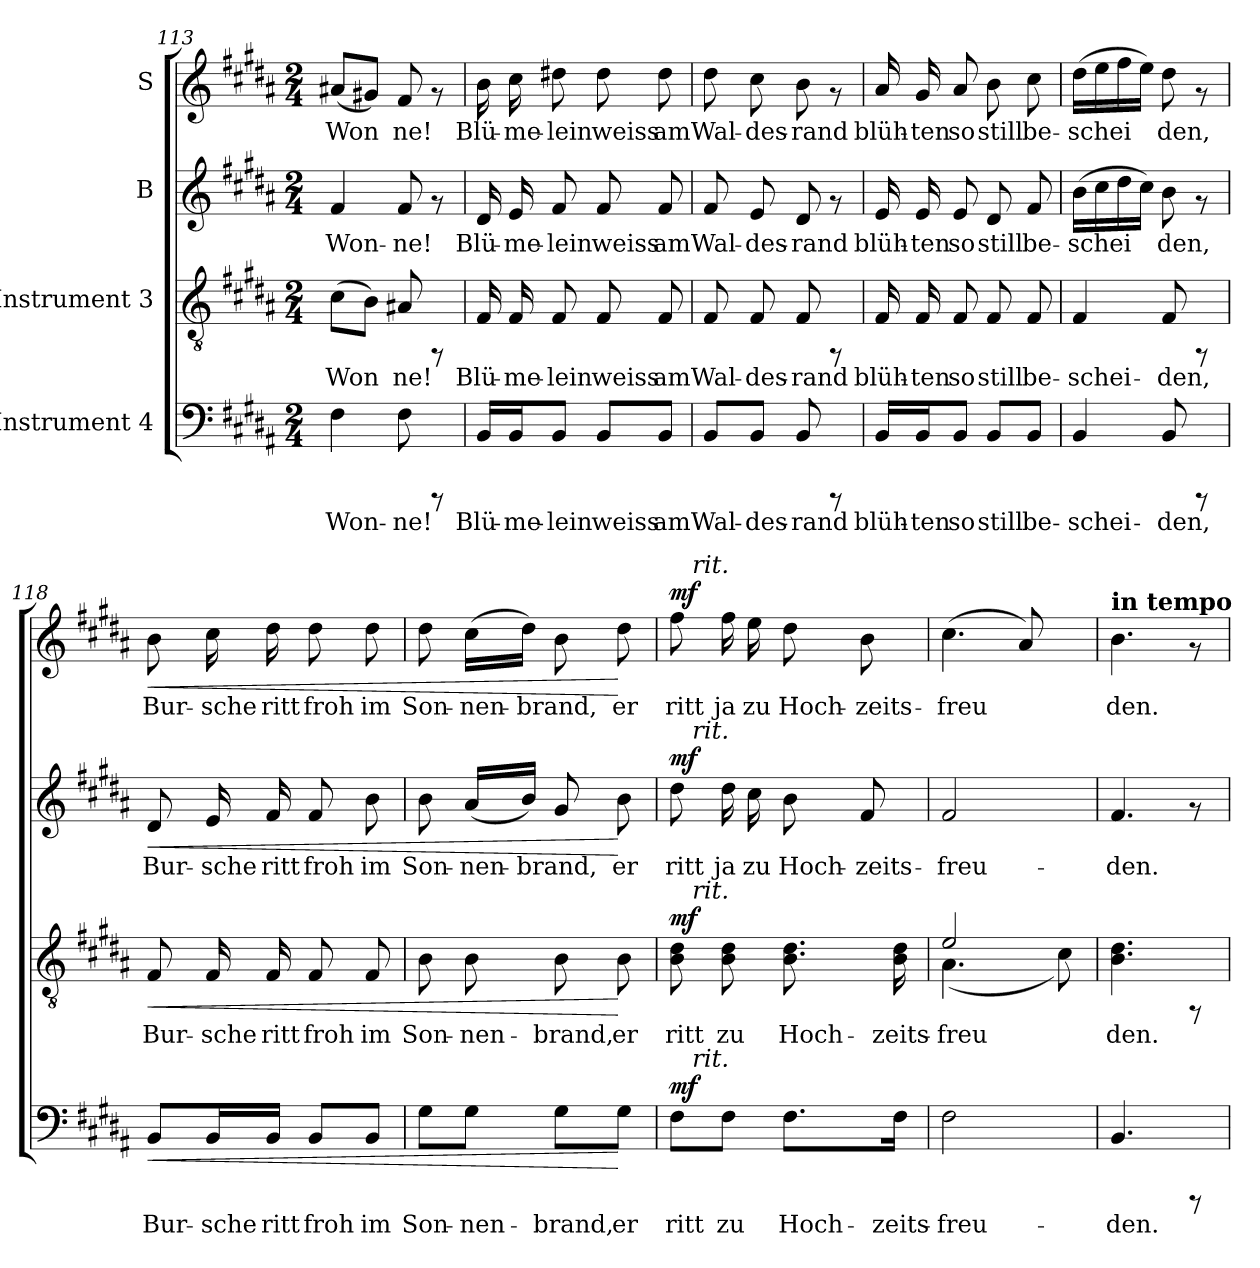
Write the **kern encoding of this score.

**kern	**text	**dynam	**kern	**text	**dynam	**kern	**text	**dynam	**kern	**text	**dynam
*part4	*part4	*part4	*part3	*part3	*part3	*part2	*part2	*part2	*part1	*part1	*part1
*staff4	*staff4	*staff4	*staff3	*staff3	*staff3	*staff2	*staff2	*staff2	*staff1	*staff1	*staff1
*I"Instrument 4	*	*	*I"Instrument 3	*	*	*I"B	*	*	*I"S	*	*
!!LO:LB:g=z
*clefF4	*	*	*clefGv2	*	*	*clefG2	*	*	*clefG2	*	*
*k[f#c#g#d#a#]	*	*	*k[f#c#g#d#a#]	*	*	*k[f#c#g#d#a#]	*	*	*k[f#c#g#d#a#]	*	*
*B:	*	*	*B:	*	*	*B:	*	*	*B:	*	*
*M2/4	*	*	*M2/4	*	*	*M2/4	*	*	*M2/4	*	*
=113	=113	=113	=113	=113	=113	=113	=113	=113	=113	=113	=113
!	!LO:LY:b:cj	!	!	!LO:LY:b:cj	!	!	!LO:LY:b:cj	!	!	!LO:LY:b:cj	!
4F#\	Won-	.	(>8c#\L	Won-	.	4f#/	Won-	.	(<8a#X/L	Won-	.
!	!	!	!	!LO:LY:b:cj	!	!	!	!	!	!LO:LY:b:cj	!
.	.	.	8B\J)	--	.	.	.	.	8g#X/J)	--	.
!	!LO:LY:b:cj	!	!	!LO:LY:b:cj	!	!	!LO:LY:b:cj	!	!	!LO:LY:b:cj	!
8F#\	-ne!	.	8A#X/	-ne!	.	8f#/	-ne!	.	8f#/	-ne!	.
8rCCC	.	.	8rFF	.	.	8rf	.	.	8rf	.	.
=114	=114	=114	=114	=114	=114	=114	=114	=114	=114	=114	=114
!	!LO:LY:b:cj	!	!	!LO:LY:b:cj	!	!	!LO:LY:b:cj	!	!	!LO:LY:b:cj	!
16BB/LL	Blü-	.	16F#/	Blü-	.	16d#/	Blü-	.	16b\	Blü-	.
!	!LO:LY:b:cj	!	!	!LO:LY:b:cj	!	!	!LO:LY:b:cj	!	!	!LO:LY:b:cj	!
16BB/J	-me-	.	16F#/	-me-	.	16e/	-me-	.	16cc#\	-me-	.
!	!LO:LY:b:cj	!	!	!LO:LY:b:cj	!	!	!LO:LY:b:cj	!	!	!LO:LY:b:cj	!
8BB/J	-lein	.	8F#/	-lein	.	8f#/	-lein	.	8dd#X\	-lein	.
!	!LO:LY:b:cj	!	!	!LO:LY:b:cj	!	!	!LO:LY:b:cj	!	!	!LO:LY:b:cj	!
8BB/L	weiss	.	8F#/	weiss	.	8f#/	weiss	.	8dd#\	weiss	.
!	!LO:LY:b:cj	!	!	!LO:LY:b:cj	!	!	!LO:LY:b:cj	!	!	!LO:LY:b:cj	!
8BB/J	am	.	8F#/	am	.	8f#/	am	.	8dd#\	am	.
=115	=115	=115	=115	=115	=115	=115	=115	=115	=115	=115	=115
!	!LO:LY:b:cj	!	!	!LO:LY:b:cj	!	!	!LO:LY:b:cj	!	!	!LO:LY:b:cj	!
8BB/L	Wal-	.	8F#/	Wal-	.	8f#/	Wal-	.	8dd#\	Wal-	.
!	!LO:LY:b:cj	!	!	!LO:LY:b:cj	!	!	!LO:LY:b:cj	!	!	!LO:LY:b:cj	!
8BB/J	-des-	.	8F#/	-des-	.	8e/	-des-	.	8cc#\	-des-	.
!	!LO:LY:b:cj	!	!	!LO:LY:b:cj	!	!	!LO:LY:b:cj	!	!	!LO:LY:b:cj	!
8BB/	-rand	.	8F#/	-rand	.	8d#/	-rand	.	8b\	-rand	.
8rCCC	.	.	8rFF	.	.	8rf	.	.	8rf	.	.
=116	=116	=116	=116	=116	=116	=116	=116	=116	=116	=116	=116
!	!LO:LY:b:cj	!	!	!LO:LY:b:cj	!	!	!LO:LY:b:cj	!	!	!LO:LY:b:cj	!
16BB/LL	blüh-	.	16F#/	blüh-	.	16e/	blüh-	.	16a#/	blüh-	.
!	!LO:LY:b:cj	!	!	!LO:LY:b:cj	!	!	!LO:LY:b:cj	!	!	!LO:LY:b:cj	!
16BB/J	-ten	.	16F#/	-ten	.	16e/	-ten	.	16g#/	-ten	.
!	!LO:LY:b:cj	!	!	!LO:LY:b:cj	!	!	!LO:LY:b:cj	!	!	!LO:LY:b:cj	!
8BB/J	so	.	8F#/	so	.	8e/	so	.	8a#/	so	.
!	!LO:LY:b:cj	!	!	!LO:LY:b:cj	!	!	!LO:LY:b:cj	!	!	!LO:LY:b:cj	!
8BB/L	still	.	8F#/	still	.	8d#/	still	.	8b\	still	.
!	!LO:LY:b:cj	!	!	!LO:LY:b:cj	!	!	!LO:LY:b:cj	!	!	!LO:LY:b:cj	!
8BB/J	be-	.	8F#/	be-	.	8f#/	be-	.	8cc#\	be-	.
=117	=117	=117	=117	=117	=117	=117	=117	=117	=117	=117	=117
!	!LO:LY:b:cj	!	!	!LO:LY:b:cj	!	!	!LO:LY:b:cj	!	!	!LO:LY:b:cj	!
4BB/	-schei-	.	4F#/	-schei-	.	(>16b\L	-schei-	.	(>16dd#\L	-schei-	.
!	!	!	!	!	!	!	!LO:LY:b:cj	!	!	!LO:LY:b:cj	!
.	.	.	.	.	.	16cc#\	--	.	16ee\	--	.
!	!	!	!	!	!	!	!LO:LY:b:cj	!	!	!LO:LY:b:cj	!
.	.	.	.	.	.	16dd#\	--	.	16ff#\	--	.
!	!	!	!	!	!	!	!LO:LY:b:cj	!	!	!LO:LY:b:cj	!
.	.	.	.	.	.	16cc#\J)	--	.	16ee\J)	--	.
!	!LO:LY:b:cj	!	!	!LO:LY:b:cj	!	!	!LO:LY:b:cj	!	!	!LO:LY:b:cj	!
8BB/	-den,	.	8F#/	-den,	.	8b\	-den,	.	8dd#\	-den,	.
8rCCC	.	.	8rFF	.	.	8rf	.	.	8rf	.	.
!!LO:LB:g=z
=118	=118	=118	=118	=118	=118	=118	=118	=118	=118	=118	=118
!	!LO:LY:b:cj	!LO:HP:b	!	!LO:LY:b:cj	!LO:HP:b	!	!LO:LY:b:cj	!LO:HP:b	!	!LO:LY:b:cj	!LO:HP:b
8BB/L	Bur-	<	8F#/	Bur-	<	8d#/	Bur-	<	8b\	Bur-	<
!	!LO:LY:b:cj	!	!	!LO:LY:b:cj	!	!	!LO:LY:b:cj	!	!	!LO:LY:b:cj	!
16BB/L	-sche	.	16F#/	-sche	.	16e/	-sche	.	16cc#\	-sche	.
!	!LO:LY:b:cj	!	!	!LO:LY:b:cj	!	!	!LO:LY:b:cj	!	!	!LO:LY:b:cj	!
16BB/JJ	ritt	.	16F#/	ritt	.	16f#/	ritt	.	16dd#\	ritt	.
!	!LO:LY:b:cj	!	!	!LO:LY:b:cj	!	!	!LO:LY:b:cj	!	!	!LO:LY:b:cj	!
8BB/L	froh	.	8F#/	froh	.	8f#/	froh	.	8dd#\	froh	.
!	!LO:LY:b:cj	!	!	!LO:LY:b:cj	!	!	!LO:LY:b:cj	!	!	!LO:LY:b:cj	!
8BB/J	im	.	8F#/	im	.	8b\	im	.	8dd#\	im	.
=119	=119	=119	=119	=119	=119	=119	=119	=119	=119	=119	=119
!	!LO:LY:b:cj	!	!	!LO:LY:b:cj	!	!	!LO:LY:b:cj	!	!	!LO:LY:b:cj	!
8G#\L	Son-	.	8B\	Son-	.	8b\	Son-	.	8dd#\	Son-	.
!	!LO:LY:b:cj	!	!	!LO:LY:b:cj	!	!	!LO:LY:b:cj	!	!	!LO:LY:b:cj	!
8G#\J	-nen-	.	8B\	-nen-	.	(<16a#/L	-nen-	.	(>16cc#\L	-nen-	.
!	!	!	!	!	!	!	!LO:LY:b:cj	!	!	!LO:LY:b:cj	!
.	.	.	.	.	.	16b/J)	-brand,	.	16dd#\J)	-brand,	.
!	!LO:LY:b:cj	!	!	!LO:LY:b:cj	!	!	!LO:LY:b:cj	!	!	!LO:LY:b:cj	!
8G#\L	-brand,	.	8B\	-brand,	.	8g#/	.	.	8b\	.	.
!	!LO:LY:b:cj	!	!	!LO:LY:b:cj	!	!	!LO:LY:b:cj	!	!	!LO:LY:b:cj	!
8G#\J	er	[	8B\	er	[	8b\	er	[	8dd#\	er	[
=120	=120	=120	=120	=120	=120	=120	=120	=120	=120	=120	=120
!	!LO:LY:b:cj	!LO:DY:a	!	!LO:LY:b:cj	!LO:DY:a	!	!LO:LY:b:cj	!LO:DY:a	!	!LO:LY:b:cj	!LO:DY:a
*^	*	*	*^	*	*	*^	*	*	*^	*	*
8F#\L	32.ryy	ritt	mf	8d#\ 8B\	32.ryy	ritt	mf	8dd#\	32.ryy	ritt	mf	8ff#\	32.ryy	ritt	mf
!	!	!	!	!	!	!	!	!	!	!	!	!	!LO:TX:a:i:t=rit.	!	!
!	!	!	!	!	!	!	!	!	!LO:TX:a:i:t=rit.	!	!	!	!	!	!
!	!	!	!	!	!LO:TX:a:i:t=rit.	!	!	!	!	!	!	!	!	!	!
!	!LO:TX:a:i:t=rit.	!	!	!	!	!	!	!	!	!	!	!	!	!	!
.	4ryy	.	.	.	4ryy	.	.	.	4ryy	.	.	.	4ryy	.	.
!	!	!LO:LY:b:cj	!	!	!	!LO:LY:b:cj	!	!	!	!LO:LY:b:cj	!	!	!	!LO:LY:b:cj	!
8F#\J	.	zu	.	8d#\ 8B\	.	zu	.	16dd#\	.	ja	.	16ff#\	.	ja	.
!	!	!	!	!	!	!	!	!	!	!LO:LY:b:cj	!	!	!	!LO:LY:b:cj	!
.	.	.	.	.	.	.	.	16cc#\	.	zu	.	16ee\	.	zu	.
!	!	!LO:LY:b:cj	!	!	!	!LO:LY:b:cj	!	!	!	!LO:LY:b:cj	!	!	!	!LO:LY:b:cj	!
8.F#\L	.	Hoch-	.	8.d#\ 8.B\	.	Hoch-	.	8b\	.	Hoch-	.	8dd#\	.	Hoch-	.
.	8ryy	.	.	.	8ryy	.	.	.	8ryy	.	.	.	8ryy	.	.
!	!	!	!	!	!	!	!	!	!	!LO:LY:b:cj	!	!	!	!LO:LY:b:cj	!
.	.	.	.	.	.	.	.	8f#/	.	-zeits-	.	8b\	.	-zeits-	.
.	16ryy	.	.	.	16ryy	.	.	.	16ryy	.	.	.	16ryy	.	.
!	!	!LO:LY:b:cj	!	!	!	!LO:LY:b:cj	!	!	!	!	!	!	!	!	!
16F#\Jk	.	-zeits-	.	16d#\ 16B\	.	-zeits-	.	.	.	.	.	.	.	.	.
.	64ryy	.	.	.	64ryy	.	.	.	64ryy	.	.	.	64ryy	.	.
=121	=121	=121	=121	=121	=121	=121	=121	=121	=121	=121	=121	=121	=121	=121	=121
!	!	!LO:LY:b:cj	!	!	!	!LO:LY:b:cj	!	!	!	!LO:LY:b:cj	!	!	!	!LO:LY:b:cj	!
*	*	*	*	*	*	*	*	*v	*v	*	*	*	*	*	*
*v	*v	*	*	*	*	*	*	*	*	*	*v	*v	*	*
2F#\	-freu-	.	2e/	(<4.A#\	-freu-	.	2f#/	-freu-	.	(>4.cc#\	-freu-	.
!	!	!	!	!	!	!	!	!	!	!	!LO:LY:b:cj	!
.	.	.	.	4ryy	.	.	.	.	.	8a#/)	--	.
!	!	!	!	!	!LO:LY:b:cj	!	!	!	!	!	!	!
8ryy	.	.	8c#\)	.	--	.	8ryy	.	.	8ryy	.	.
*	*	*	*v	*v	*	*	*	*	*	*	*	*
=122	=122	=122	=122	=122	=122	=122	=122	=122	=122	=122	=122
!	!	!	!	!	!	!	!	!	!LO:TX:a:B:t=in tempo	!	!
!	!LO:LY:b:cj	!	!	!LO:LY:b:cj	!	!	!LO:LY:b:cj	!	!	!LO:LY:b:cj	!
4.BB/	-den.	.	4.d#\ 4.B\	-den.	.	4.f#/	-den.	.	4.b\	-den.	.
8rCCC	.	.	8rFF	.	.	8rf	.	.	8rf	.	.
=	=	=	=	=	=	=	=	=	=	=	=
*-	*-	*-	*-	*-	*-	*-	*-	*-	*-	*-	*-
